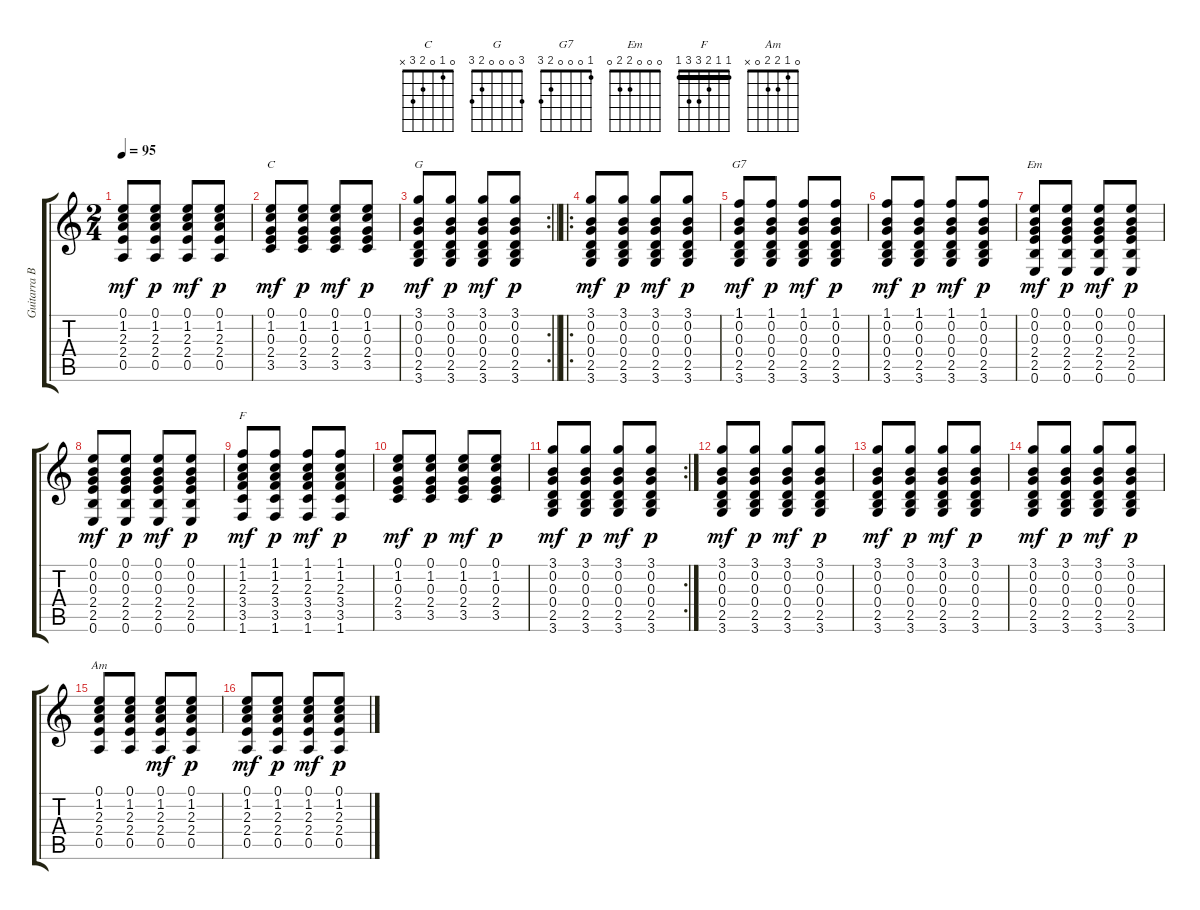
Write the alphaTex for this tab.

\track ("Guitarra Base" "Guitarra B") {instrument acousticguitarnylon}
\staff {score tabs}
\tuning (E4 B3 G3 D3 A2 E2) {hide}
\chord ("C" 0 1 0 2 3 x)
\chord ("G" 3 0 0 0 2 3)
\chord ("G7" 1 0 0 0 2 3)
\chord ("Em" 0 0 0 2 2 0)
\chord ("F" 1 1 2 3 3 1) {barre 1}
\chord ("Am" 0 1 2 2 0 x)
\ts (2 4)
\tempo 95
\clef g2
\ks c
(0.1 1.2 2.3 2.4 0.5).8{dy mf} (0.1 1.2 2.3 2.4 0.5).8{dy p} (0.1 1.2 2.3 2.4 0.5).8{dy mf} (0.1 1.2 2.3 2.4 0.5).8{dy p} |
(0.1 1.2 0.3 2.4 3.5).8{ch "C" dy mf} (0.1 1.2 0.3 2.4 3.5).8{dy p} (0.1 1.2 0.3 2.4 3.5).8{dy mf} (0.1 1.2 0.3 2.4 3.5).8{dy p} |
\rc 2
\barLineRight lightlight
(3.1 0.2 0.3 0.4 2.5 3.6).8{ch "G" dy mf} (3.1 0.2 0.3 0.4 2.5 3.6).8{dy p} (3.1 0.2 0.3 0.4 2.5 3.6).8{dy mf} (3.1 0.2 0.3 0.4 2.5 3.6).8{dy p} |
\ro
(3.1 0.2 0.3 0.4 2.5 3.6).8{dy mf} (3.1 0.2 0.3 0.4 2.5 3.6).8{dy p} (3.1 0.2 0.3 0.4 2.5 3.6).8{dy mf} (3.1 0.2 0.3 0.4 2.5 3.6).8{dy p} |
(1.1 0.2 0.3 0.4 2.5 3.6).8{ch "G7" dy mf} (1.1 0.2 0.3 0.4 2.5 3.6).8{dy p} (1.1 0.2 0.3 0.4 2.5 3.6).8{dy mf} (1.1 0.2 0.3 0.4 2.5 3.6).8{dy p} |
(1.1 0.2 0.3 0.4 2.5 3.6).8{dy mf} (1.1 0.2 0.3 0.4 2.5 3.6).8{dy p} (1.1 0.2 0.3 0.4 2.5 3.6).8{dy mf} (1.1 0.2 0.3 0.4 2.5 3.6).8{dy p} |
(0.1 0.2 0.3 2.4 2.5 0.6).8{ch "Em" dy mf} (0.1 0.2 0.3 2.4 2.5 0.6).8{dy p} (0.1 0.2 0.3 2.4 2.5 0.6).8{dy mf} (0.1 0.2 0.3 2.4 2.5 0.6).8{dy p} |
(0.1 0.2 0.3 2.4 2.5 0.6).8{dy mf} (0.1 0.2 0.3 2.4 2.5 0.6).8{dy p} (0.1 0.2 0.3 2.4 2.5 0.6).8{dy mf} (0.1 0.2 0.3 2.4 2.5 0.6).8{dy p} |
(1.1 1.2 2.3 3.4 3.5 1.6).8{ch "F" dy mf} (1.1 1.2 2.3 3.4 3.5 1.6).8{dy p} (1.1 1.2 2.3 3.4 3.5 1.6).8{dy mf} (1.1 1.2 2.3 3.4 3.5 1.6).8{dy p} |
(0.1 1.2 0.3 2.4 3.5).8{dy mf} (0.1 1.2 0.3 2.4 3.5).8{dy p} (0.1 1.2 0.3 2.4 3.5).8{dy mf} (0.1 1.2 0.3 2.4 3.5).8{dy p} |
\rc 2
(3.1 0.2 0.3 0.4 2.5 3.6).8{dy mf} (3.1 0.2 0.3 0.4 2.5 3.6).8{dy p} (3.1 0.2 0.3 0.4 2.5 3.6).8{dy mf} (3.1 0.2 0.3 0.4 2.5 3.6).8{dy p} |
(3.1 0.2 0.3 0.4 2.5 3.6).8{dy mf} (3.1 0.2 0.3 0.4 2.5 3.6).8{dy p} (3.1 0.2 0.3 0.4 2.5 3.6).8{dy mf} (3.1 0.2 0.3 0.4 2.5 3.6).8{dy p} |
(3.1 0.2 0.3 0.4 2.5 3.6).8{dy mf} (3.1 0.2 0.3 0.4 2.5 3.6).8{dy p} (3.1 0.2 0.3 0.4 2.5 3.6).8{dy mf} (3.1 0.2 0.3 0.4 2.5 3.6).8{dy p} |
(3.1 0.2 0.3 0.4 2.5 3.6).8{dy mf} (3.1 0.2 0.3 0.4 2.5 3.6).8{dy p} (3.1 0.2 0.3 0.4 2.5 3.6).8{dy mf} (3.1 0.2 0.3 0.4 2.5 3.6).8{dy p} |
(0.1 1.2 2.3 2.4 0.5).8{ch "Am"} (0.1 1.2 2.3 2.4 0.5).8 (0.1 1.2 2.3 2.4 0.5).8{dy mf} (0.1 1.2 2.3 2.4 0.5).8{dy p} |
(0.1 1.2 2.3 2.4 0.5).8{dy mf} (0.1 1.2 2.3 2.4 0.5).8{dy p} (0.1 1.2 2.3 2.4 0.5).8{dy mf} (0.1 1.2 2.3 2.4 0.5).8{dy p}
